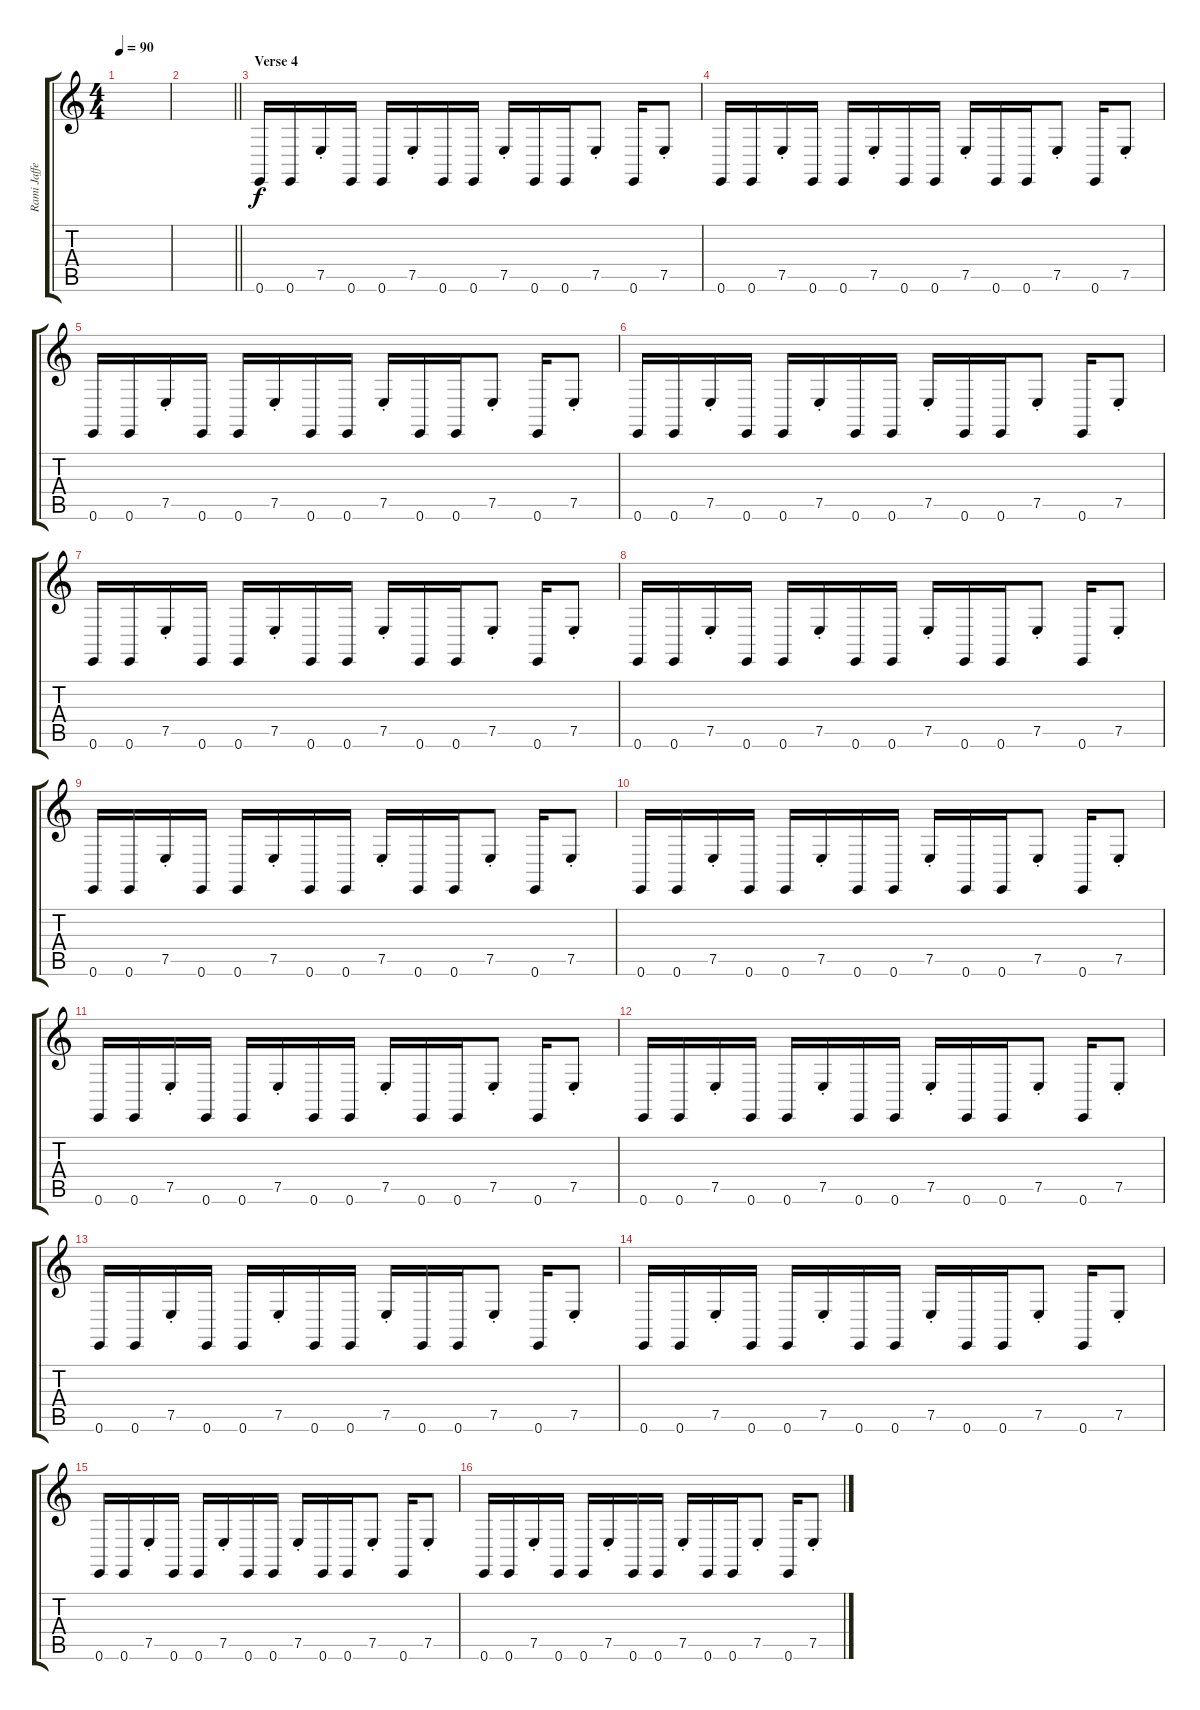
\track ("Rami Jaffee" "Rami Jaffe") {instrument clavinet}
\staff {score tabs}
\tuning (E4 B3 G3 D3 A2 E2) {hide}
\ts (4 4)
\tempo 90
\clef g2
\ks c
|
\barLineRight lightlight
|
\section ("" "Verse 4")
0.6.16 0.6.16 7.5{st}.16 0.6.16 0.6.16 7.5{st}.16 0.6.16 0.6.16 7.5{st}.16 0.6.16 0.6.16 7.5{st}.8 0.6.16 7.5{st}.8 |
0.6.16 0.6.16 7.5{st}.16 0.6.16 0.6.16 7.5{st}.16 0.6.16 0.6.16 7.5{st}.16 0.6.16 0.6.16 7.5{st}.8 0.6.16 7.5{st}.8 |
0.6.16 0.6.16 7.5{st}.16 0.6.16 0.6.16 7.5{st}.16 0.6.16 0.6.16 7.5{st}.16 0.6.16 0.6.16 7.5{st}.8 0.6.16 7.5{st}.8 |
0.6.16 0.6.16 7.5{st}.16 0.6.16 0.6.16 7.5{st}.16 0.6.16 0.6.16 7.5{st}.16 0.6.16 0.6.16 7.5{st}.8 0.6.16 7.5{st}.8 |
0.6.16 0.6.16 7.5{st}.16 0.6.16 0.6.16 7.5{st}.16 0.6.16 0.6.16 7.5{st}.16 0.6.16 0.6.16 7.5{st}.8 0.6.16 7.5{st}.8 |
0.6.16 0.6.16 7.5{st}.16 0.6.16 0.6.16 7.5{st}.16 0.6.16 0.6.16 7.5{st}.16 0.6.16 0.6.16 7.5{st}.8 0.6.16 7.5{st}.8 |
0.6.16 0.6.16 7.5{st}.16 0.6.16 0.6.16 7.5{st}.16 0.6.16 0.6.16 7.5{st}.16 0.6.16 0.6.16 7.5{st}.8 0.6.16 7.5{st}.8 |
0.6.16 0.6.16 7.5{st}.16 0.6.16 0.6.16 7.5{st}.16 0.6.16 0.6.16 7.5{st}.16 0.6.16 0.6.16 7.5{st}.8 0.6.16 7.5{st}.8 |
0.6.16 0.6.16 7.5{st}.16 0.6.16 0.6.16 7.5{st}.16 0.6.16 0.6.16 7.5{st}.16 0.6.16 0.6.16 7.5{st}.8 0.6.16 7.5{st}.8 |
0.6.16 0.6.16 7.5{st}.16 0.6.16 0.6.16 7.5{st}.16 0.6.16 0.6.16 7.5{st}.16 0.6.16 0.6.16 7.5{st}.8 0.6.16 7.5{st}.8 |
0.6.16 0.6.16 7.5{st}.16 0.6.16 0.6.16 7.5{st}.16 0.6.16 0.6.16 7.5{st}.16 0.6.16 0.6.16 7.5{st}.8 0.6.16 7.5{st}.8 |
0.6.16 0.6.16 7.5{st}.16 0.6.16 0.6.16 7.5{st}.16 0.6.16 0.6.16 7.5{st}.16 0.6.16 0.6.16 7.5{st}.8 0.6.16 7.5{st}.8 |
0.6.16 0.6.16 7.5{st}.16 0.6.16 0.6.16 7.5{st}.16 0.6.16 0.6.16 7.5{st}.16 0.6.16 0.6.16 7.5{st}.8 0.6.16 7.5{st}.8 |
0.6.16 0.6.16 7.5{st}.16 0.6.16 0.6.16 7.5{st}.16 0.6.16 0.6.16 7.5{st}.16 0.6.16 0.6.16 7.5{st}.8 0.6.16 7.5{st}.8
